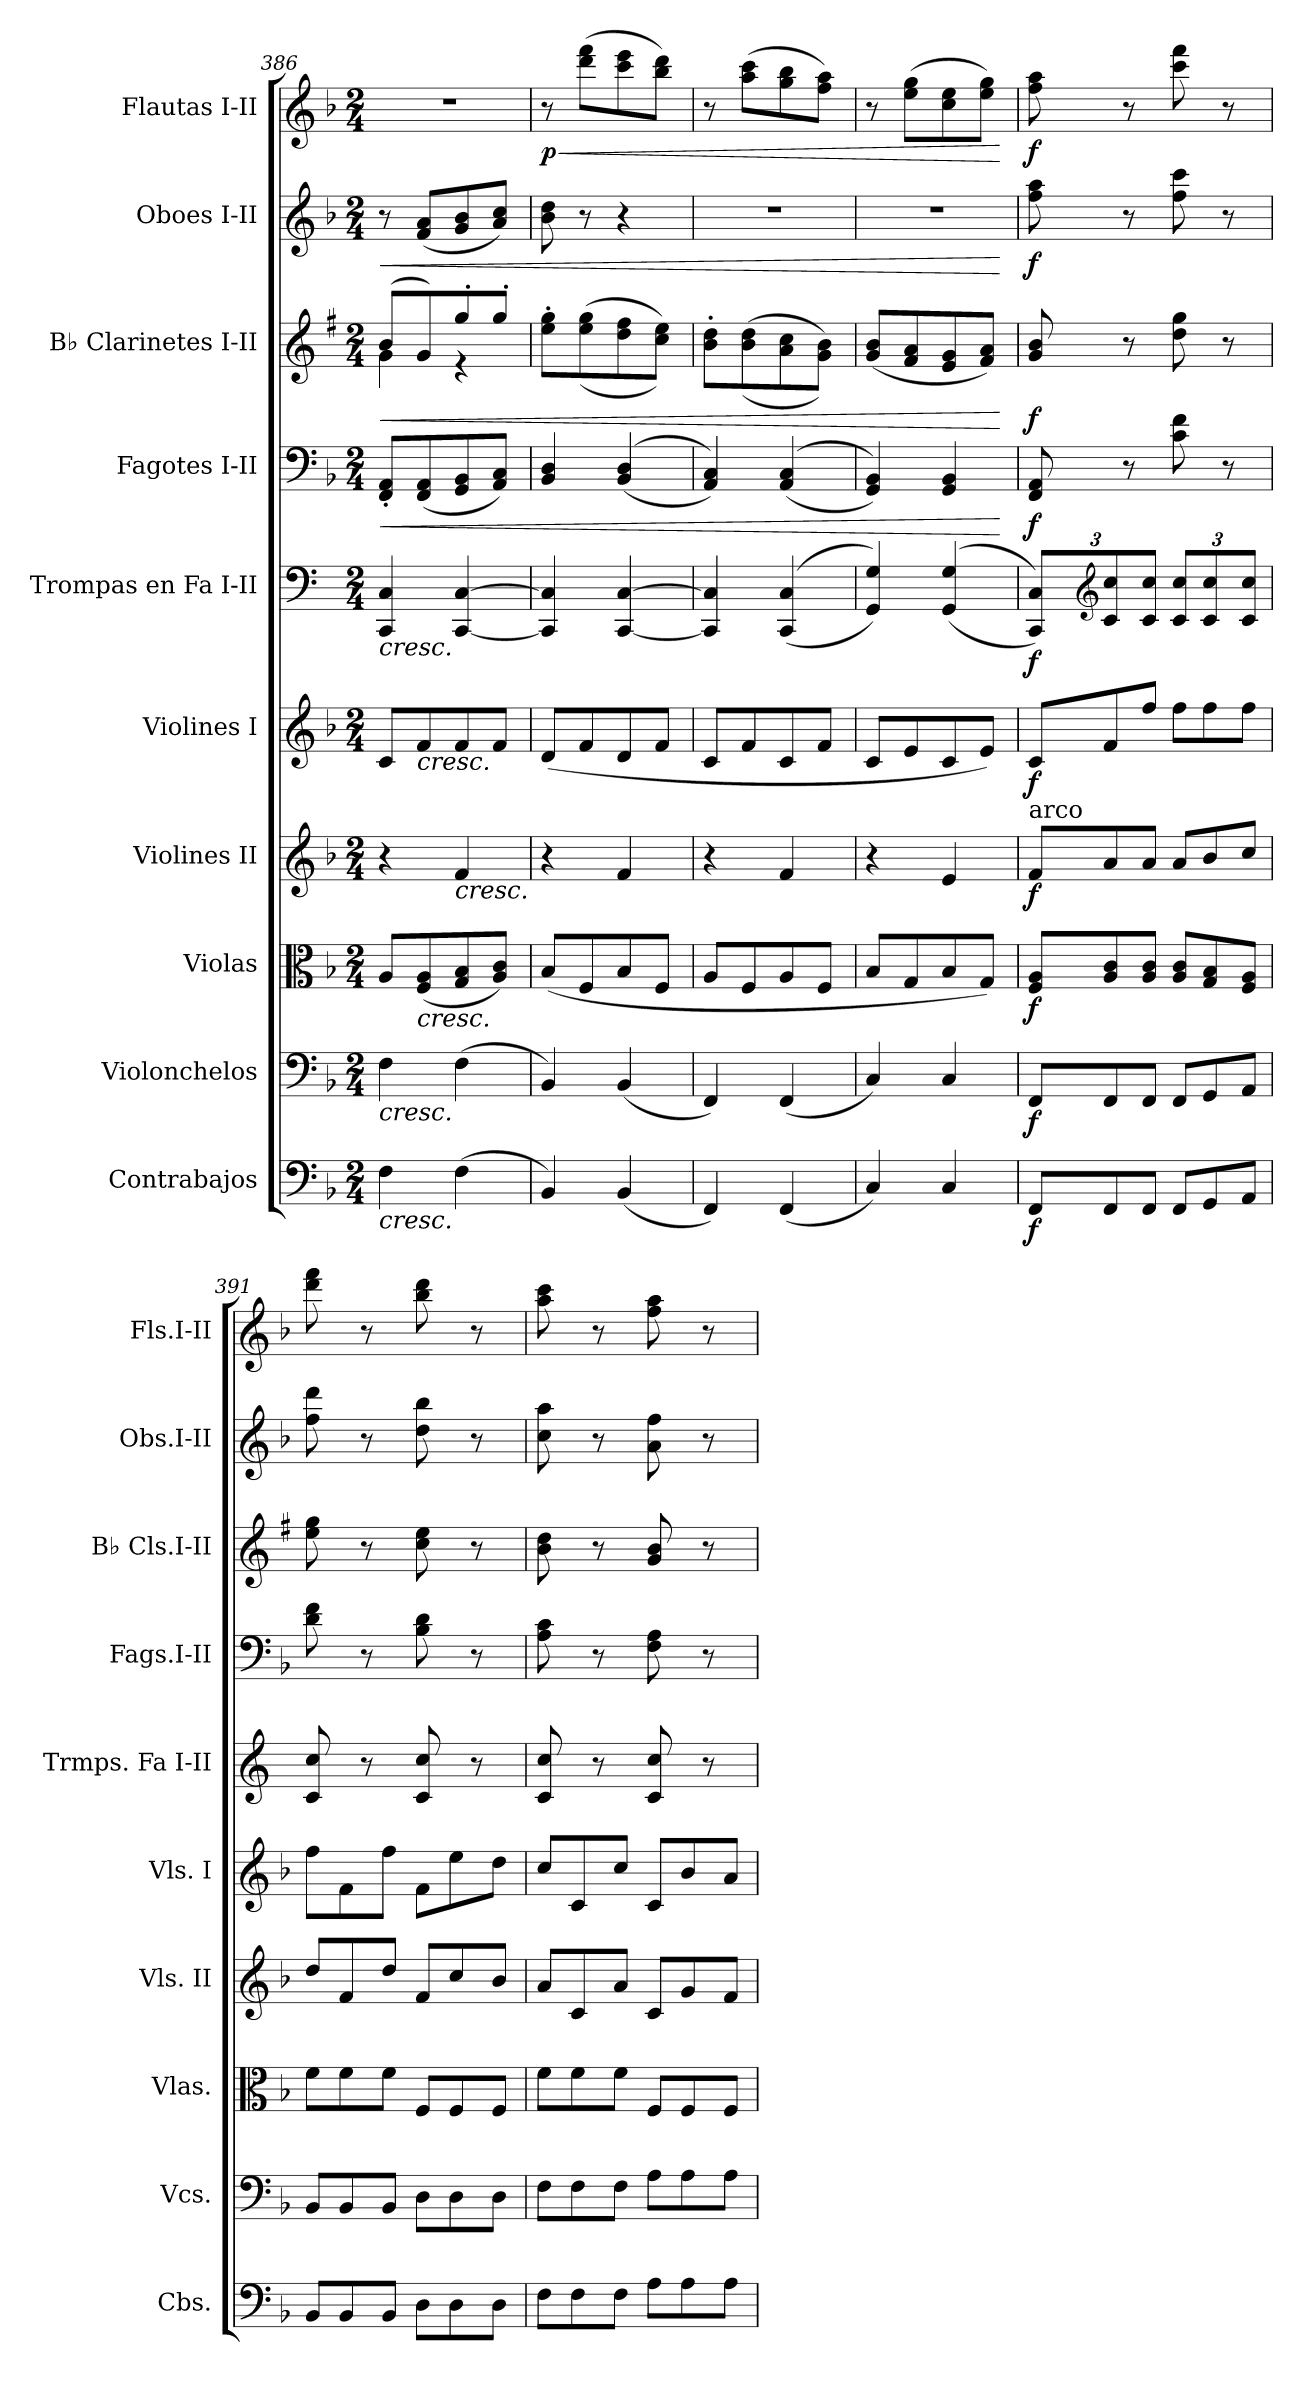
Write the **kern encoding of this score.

**kern	**dynam	**kern	**dynam	**kern	**dynam	**kern	**dynam	**kern	**dynam	**kern	**dynam	**kern	**dynam	**kern	**dynam	**kern	**dynam	**kern	**dynam
*part10	*part10	*part9	*part9	*part8	*part8	*part7	*part7	*part6	*part6	*part5	*part5	*part4	*part4	*part3	*part3	*part2	*part2	*part1	*part1
*staff10	*staff10	*staff9	*staff9	*staff8	*staff8	*staff7	*staff7	*staff6	*staff6	*staff5	*staff5	*staff4	*staff4	*staff3	*staff3	*staff2	*staff2	*staff1	*staff1
*I"Contrabajos	*	*I"Violonchelos	*	*I"Violas	*	*I"Violines II	*	*I"Violines I	*	*I"Trompas en Fa I-II	*	*I"Fagotes I-II	*	*I"B♭ Clarinetes I-II	*	*I"Oboes I-II	*	*I"Flautas I-II	*
*I'Cbs.	*	*I'Vcs.	*	*I'Vlas.	*	*I'Vls. II	*	*I'Vls. I	*	*I'Trmps. Fa I-II	*	*I'Fags.I-II	*	*I'B♭ Cls.I-II	*	*I'Obs.I-II	*	*I'Fls.I-II	*
!!LO:PB:g=z
*clefF4	*	*clefF4	*	*clefC3	*	*clefG2	*	*clefG2	*	*clefF4	*	*clefF4	*	*clefG2	*	*clefG2	*	*clefG2	*
*ITrd7c12	*	*	*	*	*	*	*	*	*	*ITrd4c7	*	*	*	*ITrd1c2	*	*	*	*	*
*k[b-]	*	*k[b-]	*	*k[b-]	*	*k[b-]	*	*k[b-]	*	*k[b-]	*	*k[b-]	*	*k[b-]	*	*k[b-]	*	*k[b-]	*
*M2/4	*	*M2/4	*	*M2/4	*	*M2/4	*	*M2/4	*	*M2/4	*	*M2/4	*	*M2/4	*	*M2/4	*	*M2/4	*
=386	=386	=386	=386	=386	=386	=386	=386	=386	=386	=386	=386	=386	=386	=386	=386	=386	=386	=386	=386
!	!	!	!	!	!	!	!	!	!	!LO:TX:b:i:t=cresc.	!	!	!	!	!	!	!	!	!
!	!	!LO:TX:b:i:t=cresc.	!	!	!	!	!	!	!	!	!	!	!	!	!	!	!	!	!
!LO:TX:b:i:t=cresc.	!	!	!	!	!	!	!	!	!	!	!	!	!	!	!	!	!	!	!
!	!	!	!	!	!	!	!	!	!	!	!	!	!LO:HP:b	!	!LO:HP:b	!	!LO:HP:b	!	!
*	*	*	*	*	*	*	*	*	*	*	*	*	*	*^	*	*	*	*	*
4FF\	.	4F\	.	8A/L	.	4r	.	8c/L	.	4FFF/ 4FF/	.	8FF/' 8AA/'L	<	(8a/L	4f\	<	8r	<	2r	.
!	!	!	!	!	!	!	!	!LO:TX:b:i:t=cresc.	!	!	!	!	!	!	!	!	!	!	!	!
!	!	!	!	!LO:TX:b:i:t=cresc.	!	!	!	!	!	!	!	!	!	!	!	!	!	!	!	!
.	.	.	.	(8F/ 8A/	.	.	.	8f/	.	.	.	(8FF/ 8AA/	.	8f/)	.	.	(>8f/ 8a/L	.	.	.
!	!	!	!	!	!	!LO:TX:b:i:t=cresc.	!	!	!	!	!	!	!	!	!	!	!	!	!	!
(4FF\	.	(4F\	.	8G/ 8B-/	.	4f/	.	8f/	.	[4FFF/ [4FF/	.	8GG/ 8BB-/	.	8ff'/	4r	.	8g/ 8b-/	.	.	.
.	.	.	.	8A/ 8c/J)	.	.	.	8f/J	.	.	.	8AA/ 8C/J)	.	8ff'/J	.	.	8a/ 8cc/J)	.	.	.
*	*	*	*	*	*	*	*	*	*	*	*	*	*	*v	*v	*	*	*	*	*
=387	=387	=387	=387	=387	=387	=387	=387	=387	=387	=387	=387	=387	=387	=387	=387	=387	=387	=387	=387
!	!	!	!	!	!	!	!	!	!	!	!	!	!	!	!	!	!	!	!LO:HP:b
!	!	!	!	!	!	!	!	!	!	!	!	!	!	!	!	!	!	!	!LO:DY:n=1:b
4BBB-/)	.	4BB-/)	.	(8B-/L	.	4r	.	(8d/L	.	4FFF/] 4FF/]	.	4BB-/ 4D/	.	8dd\' 8ff\'L	.	8b-\ 8dd\	.	8r	< p
.	.	.	.	8F/	.	.	.	8f/	.	.	.	.	.	((8dd\ 8ff\	.	8r	.	(8ddd\ 8fff\L	.
(4BBB-/	.	(4BB-/	.	8B-/	.	4f/	.	8d/	.	[4FFF/ [4FF/	.	(>(4BB-/ 4D/	.	8cc\ 8ee\	.	4r	.	8ccc\ 8eee\	.
.	.	.	.	8F/J	.	.	.	8f/J	.	.	.	.	.	8b-\ 8dd\J))	.	.	.	8bb-\ 8ddd\J)	.
=388	=388	=388	=388	=388	=388	=388	=388	=388	=388	=388	=388	=388	=388	=388	=388	=388	=388	=388	=388
4FFF/)	.	4FF/)	.	8A/L	.	4r	.	8c/L	.	4FFF/] 4FF/]	.	4AA/ 4C/))	.	8a\' 8cc\'L	.	2r	.	8r	.
.	.	.	.	8F/	.	.	.	8f/	.	.	.	.	.	((8a\ 8cc\	.	.	.	(8aa\ 8ccc\L	.
(4FFF/	.	(4FF/	.	8A/	.	4f/	.	8c/	.	(>(4FFF/ 4FF/	.	(>(4AA/ 4C/	.	8g\ 8b-\	.	.	.	8gg\ 8bb-\	.
.	.	.	.	8F/J	.	.	.	8f/J	.	.	.	.	.	8f\ 8a\J))	.	.	.	8ff\ 8aa\J)	.
=389	=389	=389	=389	=389	=389	=389	=389	=389	=389	=389	=389	=389	=389	=389	=389	=389	=389	=389	=389
4CC/)	.	4C/)	.	8B-/L	.	4r	.	8c/L	.	4CC/ 4C/))	.	4GG/ 4BB-/))	.	(8f/ 8a/L	.	2r	.	8r	.
.	.	.	.	8G/	.	.	.	8e/	.	.	.	.	.	8e/ 8g/	.	.	.	(8ee\ 8gg\L	.
4CC/	.	4C/	.	8B-/	.	4e/	.	8c/	.	(>(4CC/ 4C/	.	4GG/ 4BB-/	.	8d/ 8f/	.	.	.	8cc\ 8ee\	.
.	.	.	.	8G/J)	.	.	.	8e/J)	.	.	.	.	.	8e/ 8g/J)	.	.	.	8ee\ 8gg\J)	.
.	.	.	.	.	.	.	.	.	.	.	.	.	[	.	[	.	[	.	[
=390	=390	=390	=390	=390	=390	=390	=390	=390	=390	=390	=390	=390	=390	=390	=390	=390	=390	=390	=390
*Xtuplet	*	*Xtuplet	*	*Xtuplet	*	*Xtuplet	*	*Xtuplet	*	*Xbrackettup	*	*	*	*	*	*	*	*	*
!	!	!	!	!	!	!LO:TX:a:t=arco	!	!	!	!	!	!	!	!	!	!	!	!	!
!	!LO:DY:b	!	!LO:DY:b	!	!LO:DY:b	!	!LO:DY:b	!	!LO:DY:b	!	!LO:DY:b	!	!LO:DY:b	!	!LO:DY:b	!	!LO:DY:b	!	!LO:DY:b
12FFF/L	f	12FF/L	f	12F/ 12A/L	f	12f/L	f	12c/L	f	12FFF/ 12FF/L))	f	8FF/ 8AA/	f	8f/ 8a/	f	8ff\ 8aa\	f	8ff\ 8aa\	f
*	*	*	*	*	*	*	*	*	*	*clefG2	*	*	*	*	*	*	*	*	*
12FFF/	.	12FF/	.	12A/ 12c/	.	12a/	.	12f/	.	12F/ 12f/	.	.	.	.	.	.	.	.	.
.	.	.	.	.	.	.	.	.	.	.	.	8r	.	8r	.	8r	.	8r	.
12FFF/J	.	12FF/J	.	12A/ 12c/J	.	12a/J	.	12ff/J	.	12F/ 12f/J	.	.	.	.	.	.	.	.	.
12FFF/L	.	12FF/L	.	12A/ 12c/L	.	12a/L	.	12ff\L	.	12F/ 12f/L	.	8c\ 8f\	.	8cc\ 8ff\	.	8ff\ 8ccc\	.	8ccc\ 8fff\	.
12GGG/	.	12GG/	.	12G/ 12B-/	.	12b-/	.	12ff\	.	12F/ 12f/	.	.	.	.	.	.	.	.	.
.	.	.	.	.	.	.	.	.	.	.	.	8r	.	8r	.	8r	.	8r	.
12AAA/J	.	12AA/J	.	12F/ 12A/J	.	12cc/J	.	12ff\J	.	12F/ 12f/J	.	.	.	.	.	.	.	.	.
=391	=391	=391	=391	=391	=391	=391	=391	=391	=391	=391	=391	=391	=391	=391	=391	=391	=391	=391	=391
12BBB-/L	.	12BB-/L	.	12f\L	.	12dd/L	.	12ff\L	.	8F/ 8f/	.	8d\ 8f\	.	8dd\ 8ff\	.	8ff\ 8ddd\	.	8ddd\ 8fff\	.
12BBB-/	.	12BB-/	.	12f\	.	12f/	.	12f\	.	.	.	.	.	.	.	.	.	.	.
.	.	.	.	.	.	.	.	.	.	8r	.	8r	.	8r	.	8r	.	8r	.
12BBB-/J	.	12BB-/J	.	12f\J	.	12dd/J	.	12ff\J	.	.	.	.	.	.	.	.	.	.	.
12DD\L	.	12D\L	.	12F/L	.	12f/L	.	12f\L	.	8F/ 8f/	.	8B-\ 8d\	.	8b-\ 8dd\	.	8dd\ 8bb-\	.	8bb-\ 8ddd\	.
12DD\	.	12D\	.	12F/	.	12cc/	.	12ee\	.	.	.	.	.	.	.	.	.	.	.
.	.	.	.	.	.	.	.	.	.	8r	.	8r	.	8r	.	8r	.	8r	.
12DD\J	.	12D\J	.	12F/J	.	12b-/J	.	12dd\J	.	.	.	.	.	.	.	.	.	.	.
!!LO:PB:g=z
=392	=392	=392	=392	=392	=392	=392	=392	=392	=392	=392	=392	=392	=392	=392	=392	=392	=392	=392	=392
12FF\L	.	12F\L	.	12f\L	.	12a/L	.	12cc/L	.	8F/ 8f/	.	8A\ 8c\	.	8a\ 8cc\	.	8cc\ 8aa\	.	8aa\ 8ccc\	.
12FF\	.	12F\	.	12f\	.	12c/	.	12c/	.	.	.	.	.	.	.	.	.	.	.
.	.	.	.	.	.	.	.	.	.	8r	.	8r	.	8r	.	8r	.	8r	.
12FF\J	.	12F\J	.	12f\J	.	12a/J	.	12cc/J	.	.	.	.	.	.	.	.	.	.	.
12AA\L	.	12A\L	.	12F/L	.	12c/L	.	12c/L	.	8F/ 8f/	.	8F\ 8A\	.	8f/ 8a/	.	8a\ 8ff\	.	8ff\ 8aa\	.
12AA\	.	12A\	.	12F/	.	12g/	.	12b-/	.	.	.	.	.	.	.	.	.	.	.
.	.	.	.	.	.	.	.	.	.	8r	.	8r	.	8r	.	8r	.	8r	.
12AA\J	.	12A\J	.	12F/J	.	12f/J	.	12a/J	.	.	.	.	.	.	.	.	.	.	.
=	=	=	=	=	=	=	=	=	=	=	=	=	=	=	=	=	=	=	=
*-	*-	*-	*-	*-	*-	*-	*-	*-	*-	*-	*-	*-	*-	*-	*-	*-	*-	*-	*-
